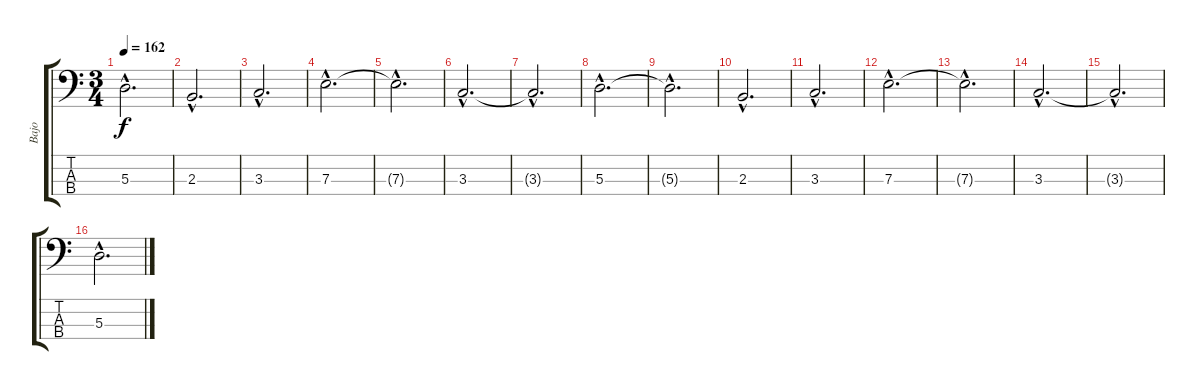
\track ("Bajo" "Bajo") {instrument electricbasspick}
\staff {score tabs}
\tuning (G2 D2 A1 E1) {hide}
\ts (3 4)
\tempo 162
\clef f4
\ks c
5.3{hac t}.2{d dy f} |
2.3{hac}.2{d} |
3.3{hac}.2{d} |
7.3{hac}.2{d} |
7.3{hac t}.2{d} |
3.3{hac}.2{d} |
3.3{hac t}.2{d} |
5.3{hac}.2{d} |
5.3{hac t}.2{d} |
2.3{hac}.2{d} |
3.3{hac}.2{d} |
7.3{hac}.2{d} |
7.3{hac t}.2{d} |
3.3{hac}.2{d} |
3.3{hac t}.2{d} |
5.3{hac}.2{d}
